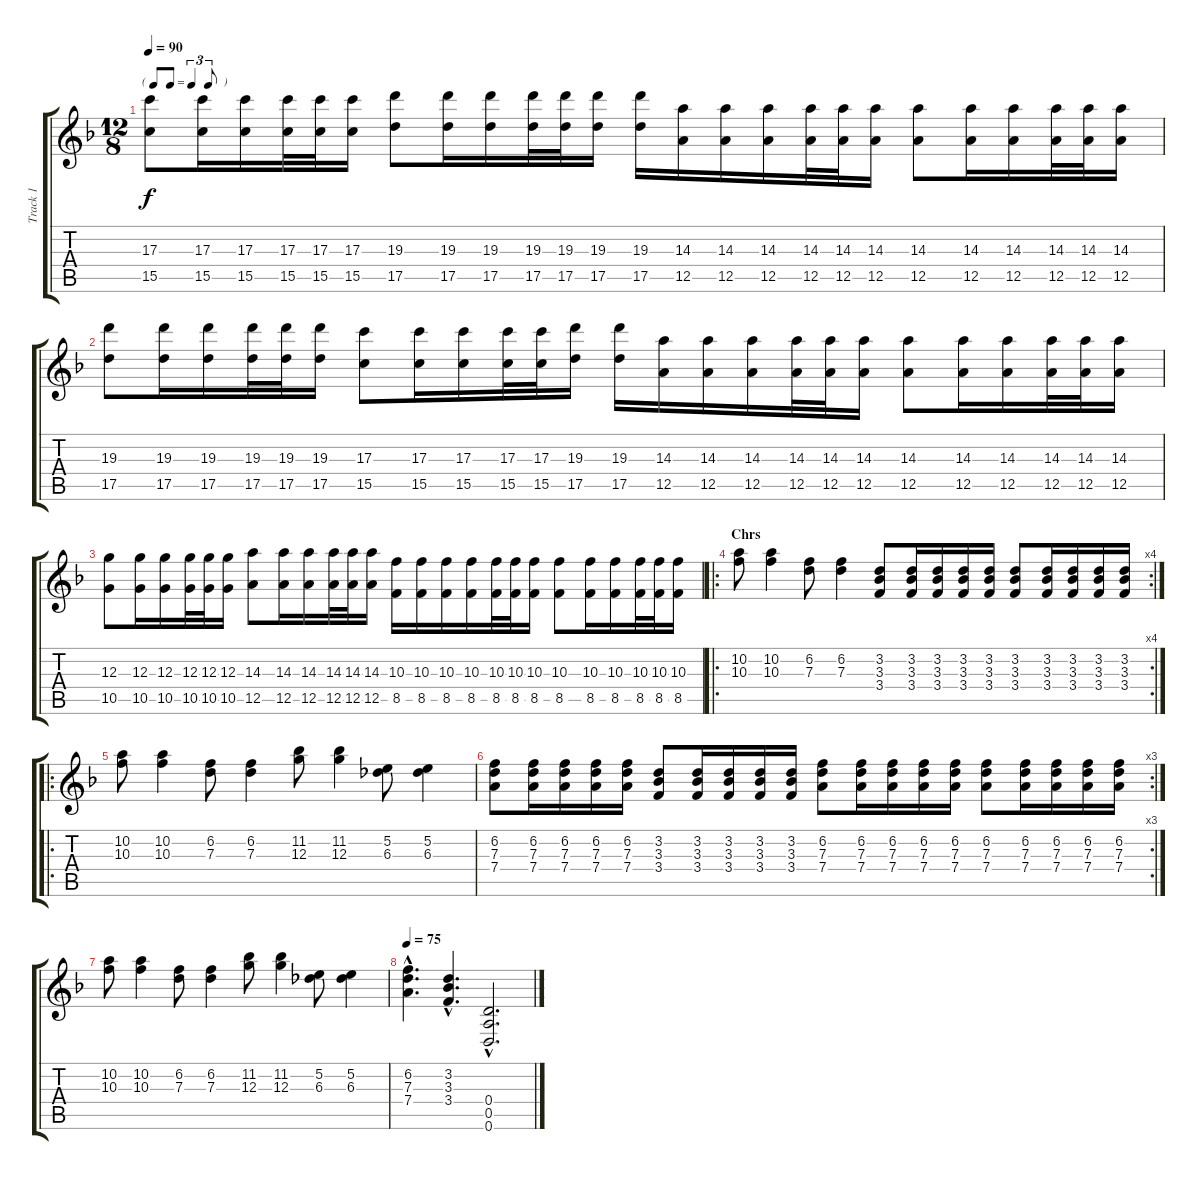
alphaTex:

\track ("Track 1" "Track 1") {instrument overdrivenguitar}
\staff {score tabs}
\tuning (E4 B3 G3 D3 A2 D2) {hide}
\ts (12 8)
\tf triplet8th
\tempo 90
\clef g2
\ks dminor
(17.3 15.5).8{dy f} (17.3 15.5).16 (17.3 15.5).16 (17.3 15.5).32 (17.3 15.5).32 (17.3 15.5).16 (19.3 17.5).8 (19.3 17.5).16 (19.3 17.5).16 (19.3 17.5).32 (19.3 17.5).32 (19.3 17.5).16 (19.3 17.5).16 (14.3 12.5).16 (14.3 12.5).16 (14.3 12.5).16 (14.3 12.5).32 (14.3 12.5).32 (14.3 12.5).16 (14.3 12.5).8 (14.3 12.5).16 (14.3 12.5).16 (14.3 12.5).32 (14.3 12.5).32 (14.3 12.5).16 |
(19.3 17.5).8 (19.3 17.5).16 (19.3 17.5).16 (19.3 17.5).32 (19.3 17.5).32 (19.3 17.5).16 (17.3 15.5).8 (17.3 15.5).16 (17.3 15.5).16 (17.3 15.5).32 (17.3 15.5).32 (19.3 17.5).16 (19.3 17.5).16 (14.3 12.5).16 (14.3 12.5).16 (14.3 12.5).16 (14.3 12.5).32 (14.3 12.5).32 (14.3 12.5).16 (14.3 12.5).8 (14.3 12.5).16 (14.3 12.5).16 (14.3 12.5).32 (14.3 12.5).32 (14.3 12.5).16 |
(12.3 10.5).8 (12.3 10.5).16 (12.3 10.5).16 (12.3 10.5).32 (12.3 10.5).32 (12.3 10.5).16 (14.3 12.5).8 (14.3 12.5).16 (14.3 12.5).16 (14.3 12.5).32 (14.3 12.5).32 (14.3 12.5).16 (10.3 8.5).16 (10.3 8.5).16 (10.3 8.5).16 (10.3 8.5).16 (10.3 8.5).32 (10.3 8.5).32 (10.3 8.5).16 (10.3 8.5).8 (10.3 8.5).16 (10.3 8.5).16 (10.3 8.5).32 (10.3 8.5).32 (10.3 8.5).16 |
\ro
\rc 4
\section ("" "Chrs")
(10.2 10.3).8 (10.2 10.3).4 (6.2 7.3).8 (6.2 7.3).4 (3.2 3.3 3.4).8 (3.2 3.3 3.4).16 (3.2 3.3 3.4).16 (3.2 3.3 3.4).16 (3.2 3.3 3.4).16 (3.2 3.3 3.4).8 (3.2 3.3 3.4).16 (3.2 3.3 3.4).16 (3.2 3.3 3.4).16 (3.2 3.3 3.4).16 |
\ro
(10.2 10.3).8 (10.2 10.3).4 (6.2 7.3).8 (6.2 7.3).4 (11.2 12.3).8 (11.2 12.3).4 (5.2 6.3).8 (5.2 6.3).4 |
\rc 3
(6.2 7.3 7.4).8 (6.2 7.3 7.4).16 (6.2 7.3 7.4).16 (6.2 7.3 7.4).16 (6.2 7.3 7.4).16 (3.2 3.3 3.4).8 (3.2 3.3 3.4).16 (3.2 3.3 3.4).16 (3.2 3.3 3.4).16 (3.2 3.3 3.4).16 (6.2 7.3 7.4).8 (6.2 7.3 7.4).16 (6.2 7.3 7.4).16 (6.2 7.3 7.4).16 (6.2 7.3 7.4).16 (6.2 7.3 7.4).8 (6.2 7.3 7.4).16 (6.2 7.3 7.4).16 (6.2 7.3 7.4).16 (6.2 7.3 7.4).16 |
(10.2 10.3).8 (10.2 10.3).4 (6.2 7.3).8 (6.2 7.3).4 (11.2 12.3).8 (11.2 12.3).4 (5.2 6.3).8 (5.2 6.3).4 |
\tempo 75
(6.2{hac} 7.3{hac} 7.4{hac}).4{d} (3.2{hac} 3.3{hac} 3.4{hac}).4{d} (0.4{hac} 0.5{hac} 0.6{hac}).2{d}
